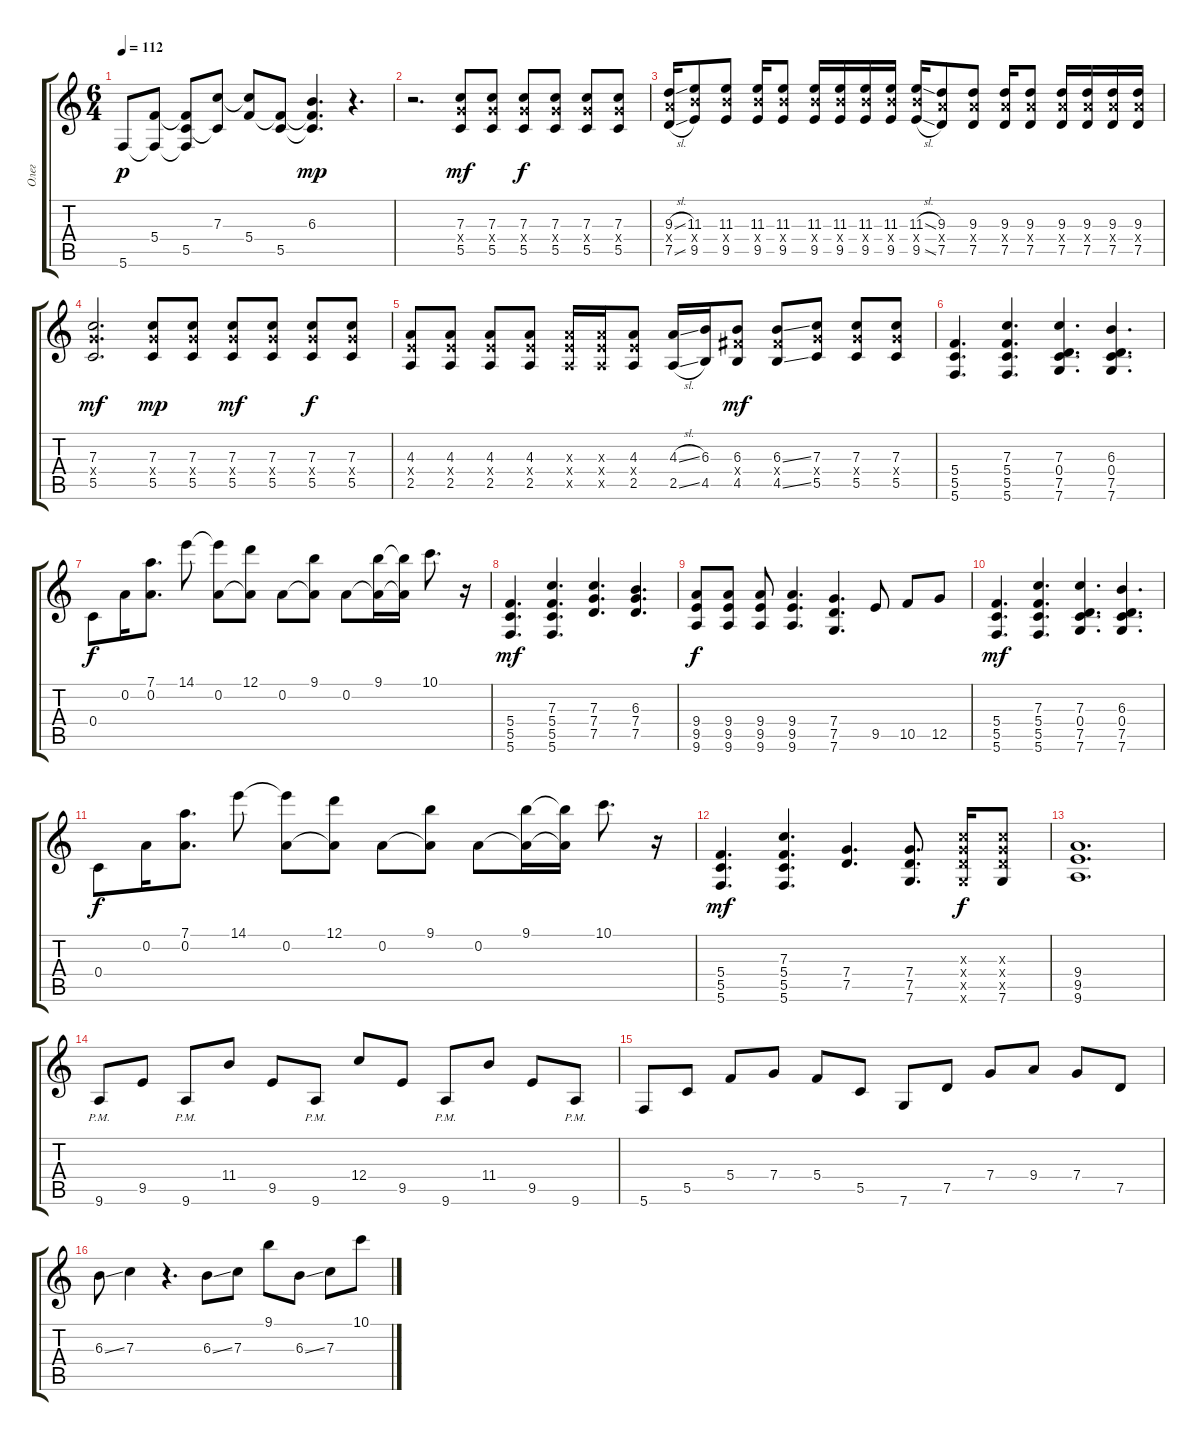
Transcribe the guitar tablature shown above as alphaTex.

\track ("Олег" "Олег") {instrument electricguitarclean}
\staff {score tabs}
\tuning (D4 A3 F3 C3 G2 C2) {hide}
\ts (6 4)
\tempo 112
\clef g2
\ks c
5.6.8{dy p} (5.4 5.6{t}).8 (5.4{t} 5.5 5.6{t}).8 (7.3 5.5{t}).8 (7.3{t} 5.4).8 (5.4{t} 5.5).8 (6.3 5.4{t} 5.5{t}).4{d dy mp} r.4{d} |
r.2{d volume 0 instrument electricguitarclean} (7.3 7.4{x} 5.5).8{dy mf volume 11} (7.3 7.4{x} 5.5).8 (7.3 7.4{x} 5.5).8{dy f} (7.3 7.4{x} 5.5).8 (7.3 7.4{x} 5.5).8 (7.3 7.4{x} 5.5).8 |
(9.3{sl} 9.4{x} 7.5{sl}).16 (11.3 11.4{x} 9.5).8 (11.3 11.4{x} 9.5).8 (11.3 11.4{x} 9.5).16 (11.3 11.4{x} 9.5).8 (11.3 11.4{x} 9.5).16 (11.3 11.4{x} 9.5).16 (11.3 11.4{x} 9.5).16 (11.3 11.4{x} 9.5).16 (11.3{sl} 11.4{x} 9.5{sl}).16 (9.3 9.4{x} 7.5).8 (9.3 9.4{x} 7.5).8 (9.3 9.4{x} 7.5).16 (9.3 9.4{x} 7.5).8 (9.3 9.4{x} 7.5).16 (9.3 9.4{x} 7.5).16 (9.3 9.4{x} 7.5).16 (9.3 9.4{x} 7.5).16 |
(7.3 7.4{x} 5.5).2{d dy mf} (7.3 7.4{x} 5.5).8{dy mp volume 2} (7.3 7.4{x} 5.5).8{volume 11} (7.3 7.4{x} 5.5).8{dy mf} (7.3 7.4{x} 5.5).8 (7.3 7.4{x} 5.5).8{dy f} (7.3 7.4{x} 5.5).8 |
(4.3 4.4{x} 2.5).8 (4.3 4.4{x} 2.5).8 (4.3 4.4{x} 2.5).8 (4.3 4.4{x} 2.5).8 (4.3{x} 4.4{x} 2.5{x}).16 (4.3{x} 4.4{x} 2.5{x}).16 (4.3 4.4{x} 2.5).8 (4.3{sl} 2.5{sl}).16 (6.3 4.5).16 (6.3 6.4{x} 4.5).8{dy mf} (6.3{ss} 6.4{x} 4.5{ss}).8 (7.3 7.4{x} 5.5).8 (7.3 7.4{x} 5.5).8 (7.3 7.4{x} 5.5).8 |
(5.4 5.5 5.6).4{d instrument electricguitarclean} (7.3 5.4 5.5 5.6).4{d} (7.3 0.4 7.5 7.6).4{d} (6.3 0.4 7.5 7.6).4{d} |
0.4.8{dy f} 0.2.16 (7.1 0.2).8{d} 14.1.8 (14.1{t} 0.2).8 (12.1 0.2{t}).8 0.2.8 (9.1 0.2{t}).8 0.2.8 (9.1 0.2{t}).16 (9.1{t} 0.2{t}).16 10.1.8{d} r.16 |
(5.4 5.5 5.6).4{d dy mf} (7.3 5.4 5.5 5.6).4{d} (7.3 7.4 7.5).4{d} (6.3 7.4 7.5).4{d} |
(9.4 9.5 9.6).8{dy f} (9.4 9.5 9.6).8 (9.4 9.5 9.6).8 (9.4 9.5 9.6).4{d} (7.4 7.5 7.6).4{d} 9.5.8 10.5.8 12.5.8 |
(5.4 5.5 5.6).4{d dy mf} (7.3 5.4 5.5 5.6).4{d} (7.3 0.4 7.5 7.6).4{d} (6.3 0.4 7.5 7.6).4{d} |
0.4.8{dy f} 0.2.16 (7.1 0.2).8{d} 14.1.8 (14.1{t} 0.2).8 (12.1 0.2{t}).8 0.2.8 (9.1 0.2{t}).8 0.2.8 (9.1 0.2{t}).16 (9.1{t} 0.2{t}).16 10.1.8{d} r.16 |
(5.4 5.5 5.6).4{d dy mf} (7.3 5.4 5.5 5.6).4{d} (7.4 7.5).4{d} (7.4 7.5 7.6).8{d} (7.3{x} 7.4{x} 7.5{x} 7.6{x}).16{dy f} (7.3{x} 7.4{x} 7.5{x} 7.6).8 |
(9.4 9.5 9.6).1{d} |
9.6{pm}.8{volume 7} 9.5.8 9.6{pm}.8 11.4.8 9.5.8 9.6{pm}.8 12.4.8 9.5.8 9.6{pm}.8 11.4.8 9.5.8 9.6{pm}.8 |
5.6.8{volume 11 instrument electricguitarclean} 5.5.8 5.4.8 7.4.8 5.4.8 5.5.8 7.6.8 7.5.8 7.4.8 9.4.8 7.4.8 7.5.8 |
6.3{ss}.8 7.3.4 r.4{d} 6.3{ss}.8 7.3.8 9.1.8 6.3{ss}.8 7.3.8 10.1.8
